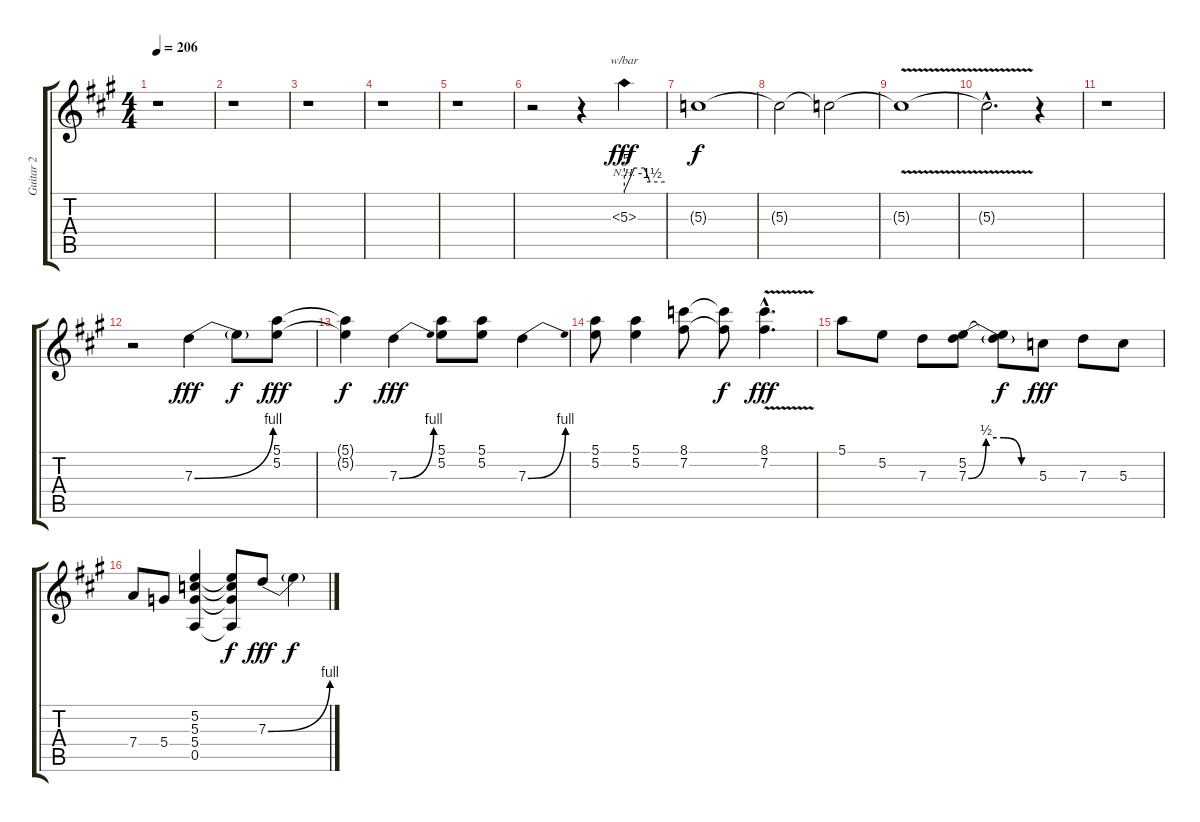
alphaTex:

\track ("Guitar 2" "Guitar 2") {instrument distortionguitar}
\staff {score tabs}
\tuning (E4 B3 G3 D3 A2 E2) {hide}
\ts (4 4)
\tempo 206
\clef g2
\ks a
r.1{dy fff instrument distortionguitar} |
r.1 |
r.1 |
r.1 |
r.1 |
r.2 r.4 5.3{nh}.4{tbe (custom default 0 -20 15 0 30 0 38 -6 60 -6)} |
5.3{t}.1{dy f} |
5.3{t}.2 5.3{t}.2 |
5.3{v t}.1 |
5.3{v hac t}.2{d} r.4 |
r.1 |
r.2 7.3{be (bend 0 0 60 4)}.4{dy fff} 7.3{t}.8{dy f} (5.1 5.2).8{dy fff} |
(5.1{t} 5.2{t}).4{dy f} 7.3{be (bend 0 0 60 4)}.4{dy fff} (5.1 5.2).8 (5.1 5.2).8 7.3{be (bend 0 0 60 4)}.4 |
(5.1 5.2).8 (5.1 5.2).4 (8.1 7.2).8 (8.1{t} 7.2{t}).8{dy f} (8.1{v hac} 7.2{v hac}).4{d dy fff} |
5.1.8 5.2.8 7.3.8 (5.2 7.3{be (custom 0 0 15 2 30 2 45 0 60 0)}).8 (5.2{t} 7.3{t}).8{dy f} 5.3.8{dy fff} 7.3.8 5.3.8 |
7.4.8 5.4.8 (5.2 5.3 5.4 0.5).4 (5.2{t} 5.3{t} 5.4{t} 0.5{t}).8{dy f} 7.3{be (bend 0 0 60 4)}.8{dy fff} 7.3{t}.4{dy f}
